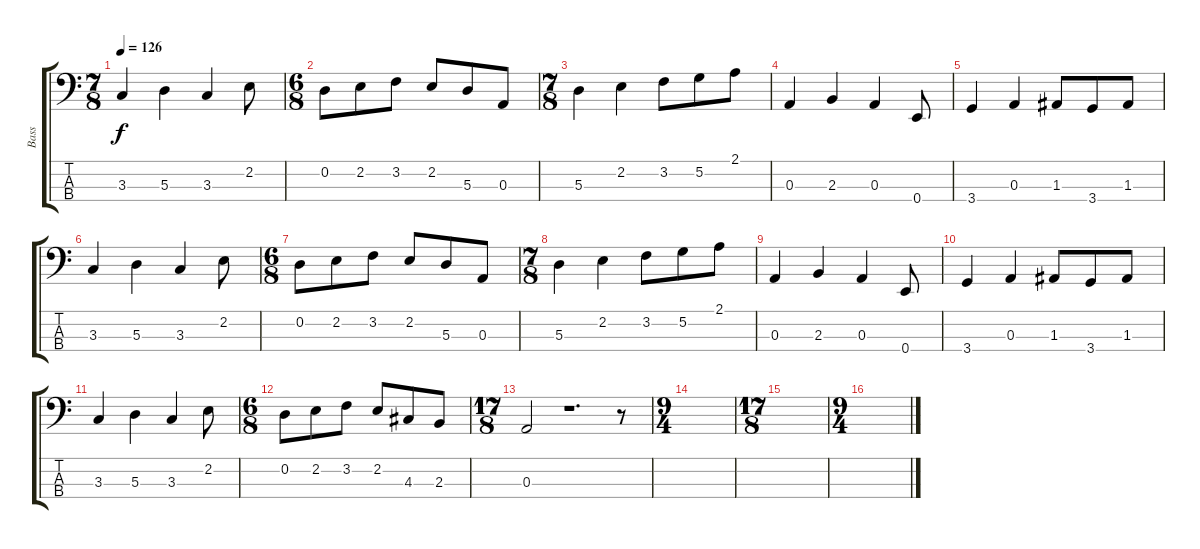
\track ("Bass" "Bass") {instrument electricbassfinger}
\staff {score tabs}
\tuning (G2 D2 A1 E1) {hide}
\ts (7 8)
\tempo 126
\clef f4
\ks c
3.3.4{dy f} 5.3.4 3.3.4 2.2.8 |
\ts (6 8)
0.2.8 2.2.8 3.2.8 2.2.8 5.3.8 0.3.8 |
\ts (7 8)
5.3.4 2.2.4 3.2.8 5.2.8 2.1.8 |
0.3.4 2.3.4 0.3.4 0.4.8 |
3.4.4 0.3.4 1.3.8 3.4.8 1.3.8 |
3.3.4 5.3.4 3.3.4 2.2.8 |
\ts (6 8)
0.2.8 2.2.8 3.2.8 2.2.8 5.3.8 0.3.8 |
\ts (7 8)
5.3.4{instrument electricbassfinger} 2.2.4 3.2.8 5.2.8 2.1.8 |
0.3.4 2.3.4 0.3.4 0.4.8 |
3.4.4 0.3.4 1.3.8 3.4.8 1.3.8 |
3.3.4 5.3.4 3.3.4 2.2.8 |
\ts (6 8)
0.2.8 2.2.8 3.2.8 2.2.8 4.3.8 2.3.8 |
\ts (17 8)
0.3.2 r.1{d} r.8 |
\ts (9 4)
|
\ts (17 8)
|
\ts (9 4)
